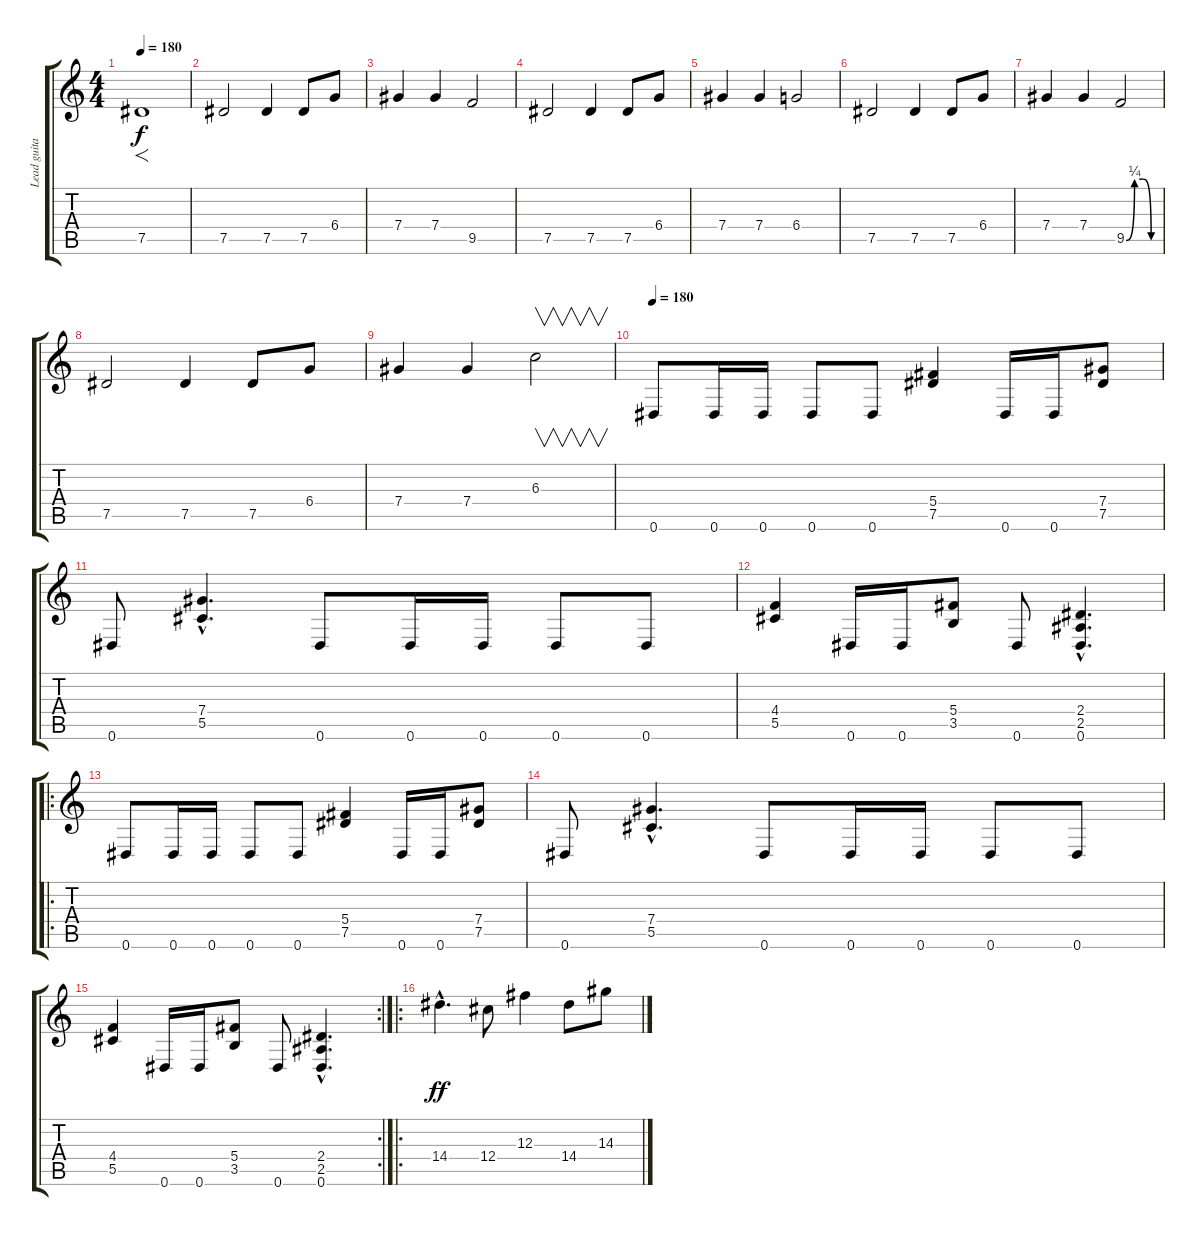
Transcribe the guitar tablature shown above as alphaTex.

\track ("Lead guitar Eb" "Lead guita") {instrument distortionguitar}
\staff {score tabs}
\tuning (Eb4 Bb3 Gb3 Db3 Ab2 Eb2) {hide}
\ts (4 4)
\tempo 180
\tempo 120
\tempo 180
\clef g2
\ks c
7.5.1{f dy f instrument distortionguitar} |
7.5.2{instrument overdrivenguitar} 7.5.4 7.5.8 6.4.8 |
7.4.4 7.4.4 9.5.2 |
7.5.2 7.5.4 7.5.8 6.4.8 |
7.4.4 7.4.4 6.4.2 |
7.5.2 7.5.4 7.5.8 6.4.8 |
7.4.4 7.4.4 9.5{be (custom 0 0 15 1 30 1 45 0 60 0)}.2 |
7.5.2 7.5.4 7.5.8 6.4.8 |
7.4.4 7.4.4 6.3.2{v} |
\tempo 180
0.6.8{instrument distortionguitar} 0.6.16 0.6.16 0.6.8 0.6.8 (5.4 7.5).4 0.6.16 0.6.16 (7.4 7.5).8 |
0.6.8 (7.4{hac} 5.5{hac}).4{d} 0.6.8 0.6.16 0.6.16 0.6.8 0.6.8 |
(4.4 5.5).4 0.6.16 0.6.16 (5.4 3.5).8 0.6.8 (2.4{hac} 2.5{hac} 0.6{hac}).4{d} |
\ro
0.6.8 0.6.16 0.6.16 0.6.8 0.6.8 (5.4 7.5).4 0.6.16 0.6.16 (7.4 7.5).8 |
0.6.8 (7.4{hac} 5.5{hac}).4{d} 0.6.8 0.6.16 0.6.16 0.6.8 0.6.8 |
\rc 2
(4.4 5.5).4 0.6.16 0.6.16 (5.4 3.5).8 0.6.8 (2.4{hac} 2.5{hac} 0.6{hac}).4{d} |
\ro
14.4{hac}.4{d dy ff} 12.4.8 12.3.4 14.4.8 14.3.8
